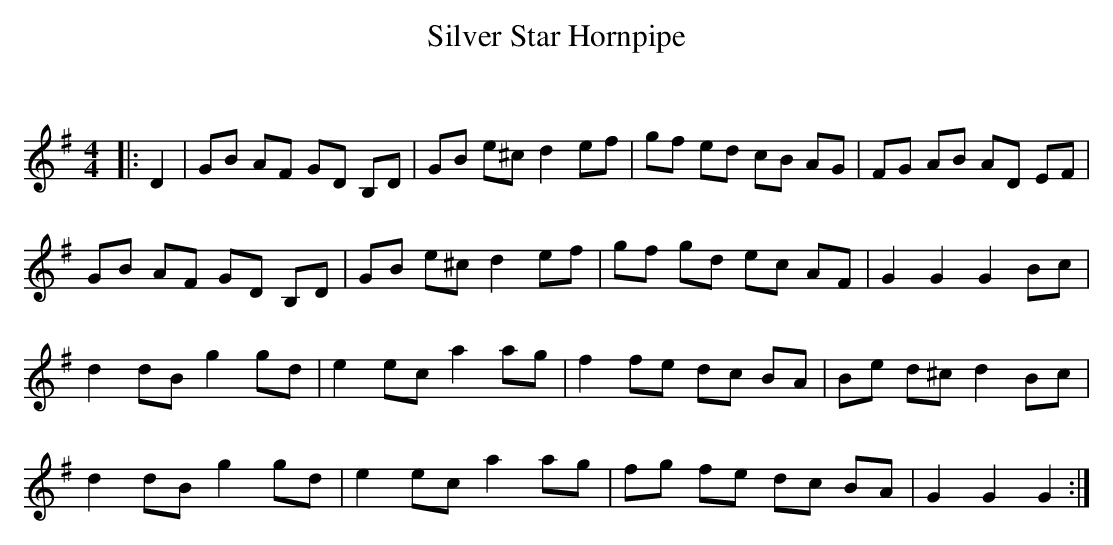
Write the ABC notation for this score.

X:1
T: Silver Star Hornpipe
C:
Q: 232
K:G
M:4/4
L:1/8
|:D2|GB AF GD B,D|GB e^c d2 ef|gf ed cB AG|FG AB AD EF|
GB AF GD B,D|GB e^c d2 ef|gf gd ec AF|G2 G2 G2 Bc|
d2 dB g2 gd|e2 ec a2 ag|f2 fe dc BA|Be d^c d2 Bc|
d2 dB g2 gd|e2 ec a2 ag|fg fe dc BA|G2 G2 G2:|
